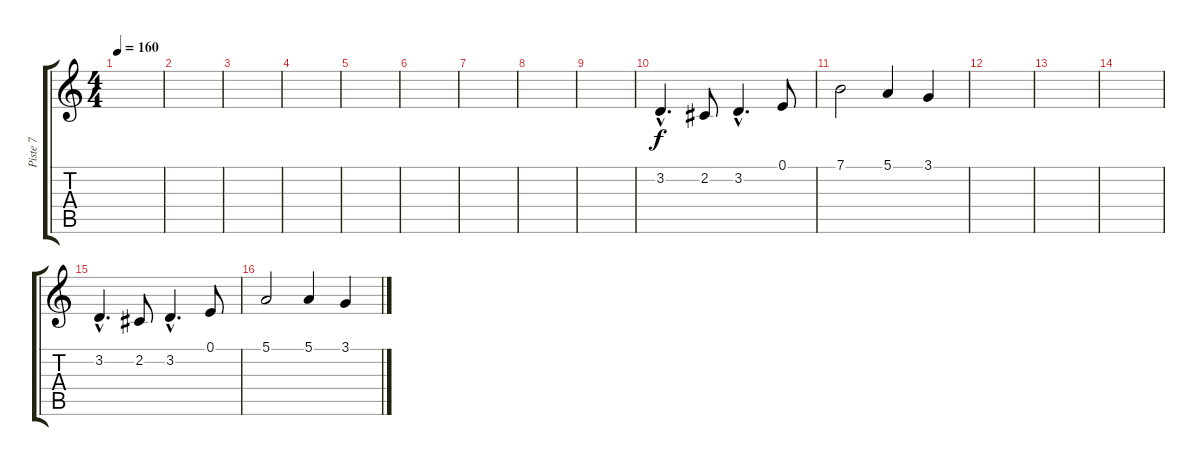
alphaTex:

\track ("Piste 7" "Piste 7") {instrument pad8sweep}
\staff {score tabs}
\tuning (E4 B3 G3 D3 A2 E2) {hide}
\ts (4 4)
\tempo 160
\clef g2
\ks c
|
|
|
|
|
|
|
|
|
3.2{hac}.4{d} 2.2.8 3.2{hac}.4{d} 0.1.8 |
7.1.2 5.1.4 3.1.4 |
|
|
|
3.2{hac}.4{d} 2.2.8 3.2{hac}.4{d} 0.1.8 |
5.1.2 5.1.4 3.1.4
